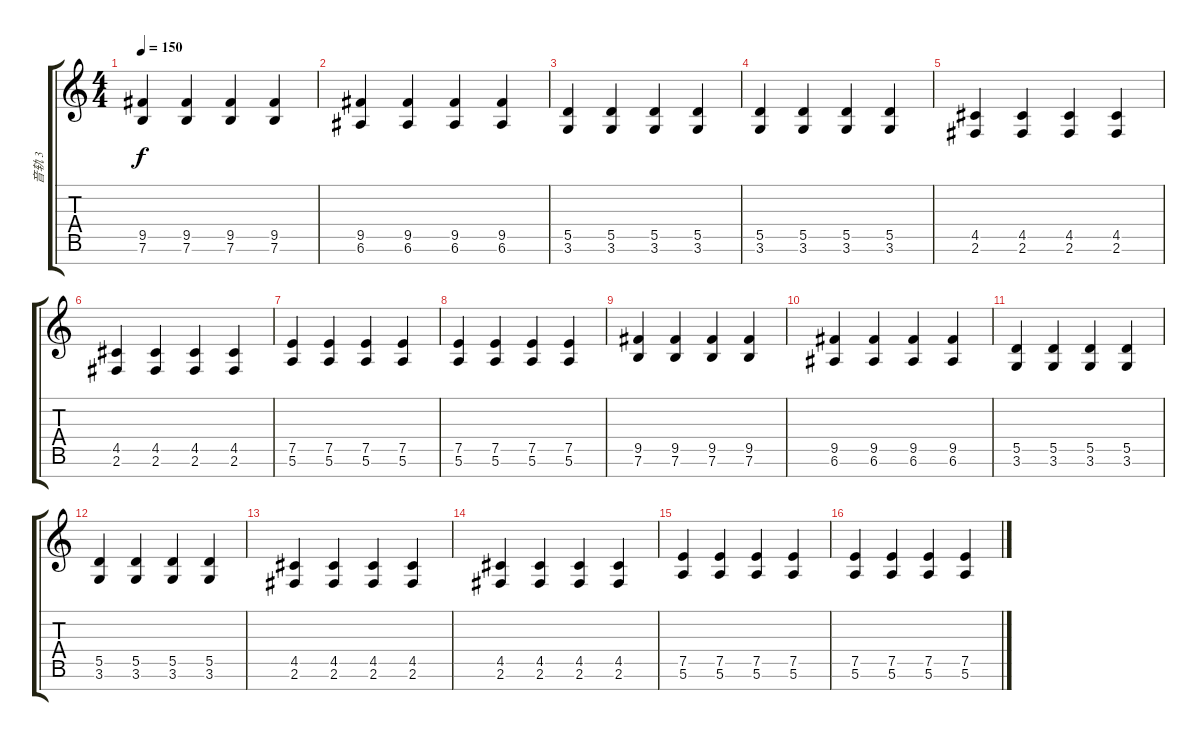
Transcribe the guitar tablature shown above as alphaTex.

\track ("音轨 3" "音轨 3") {instrument distortionguitar}
\staff {score tabs}
\tuning (E4 B3 G3 D3 A2 E2 B1) {hide}
\ts (4 4)
\tempo 150
\clef g2
\ks c
(9.5 7.6).4{dy f} (9.5 7.6).4 (9.5 7.6).4 (9.5 7.6).4 |
(9.5 6.6).4 (9.5 6.6).4 (9.5 6.6).4 (9.5 6.6).4 |
(5.5 3.6).4 (5.5 3.6).4 (5.5 3.6).4 (5.5 3.6).4 |
(5.5 3.6).4 (5.5 3.6).4 (5.5 3.6).4 (5.5 3.6).4 |
(4.5 2.6).4 (4.5 2.6).4 (4.5 2.6).4 (4.5 2.6).4 |
(4.5 2.6).4 (4.5 2.6).4 (4.5 2.6).4 (4.5 2.6).4 |
(7.5 5.6).4 (7.5 5.6).4 (7.5 5.6).4 (7.5 5.6).4 |
(7.5 5.6).4 (7.5 5.6).4 (7.5 5.6).4 (7.5 5.6).4 |
(9.5 7.6).4 (9.5 7.6).4 (9.5 7.6).4 (9.5 7.6).4 |
(9.5 6.6).4 (9.5 6.6).4 (9.5 6.6).4 (9.5 6.6).4 |
(5.5 3.6).4 (5.5 3.6).4 (5.5 3.6).4 (5.5 3.6).4 |
(5.5 3.6).4 (5.5 3.6).4 (5.5 3.6).4 (5.5 3.6).4 |
(4.5 2.6).4 (4.5 2.6).4 (4.5 2.6).4 (4.5 2.6).4 |
(4.5 2.6).4 (4.5 2.6).4 (4.5 2.6).4 (4.5 2.6).4 |
(7.5 5.6).4 (7.5 5.6).4 (7.5 5.6).4 (7.5 5.6).4 |
(7.5 5.6).4 (7.5 5.6).4 (7.5 5.6).4 (7.5 5.6).4
